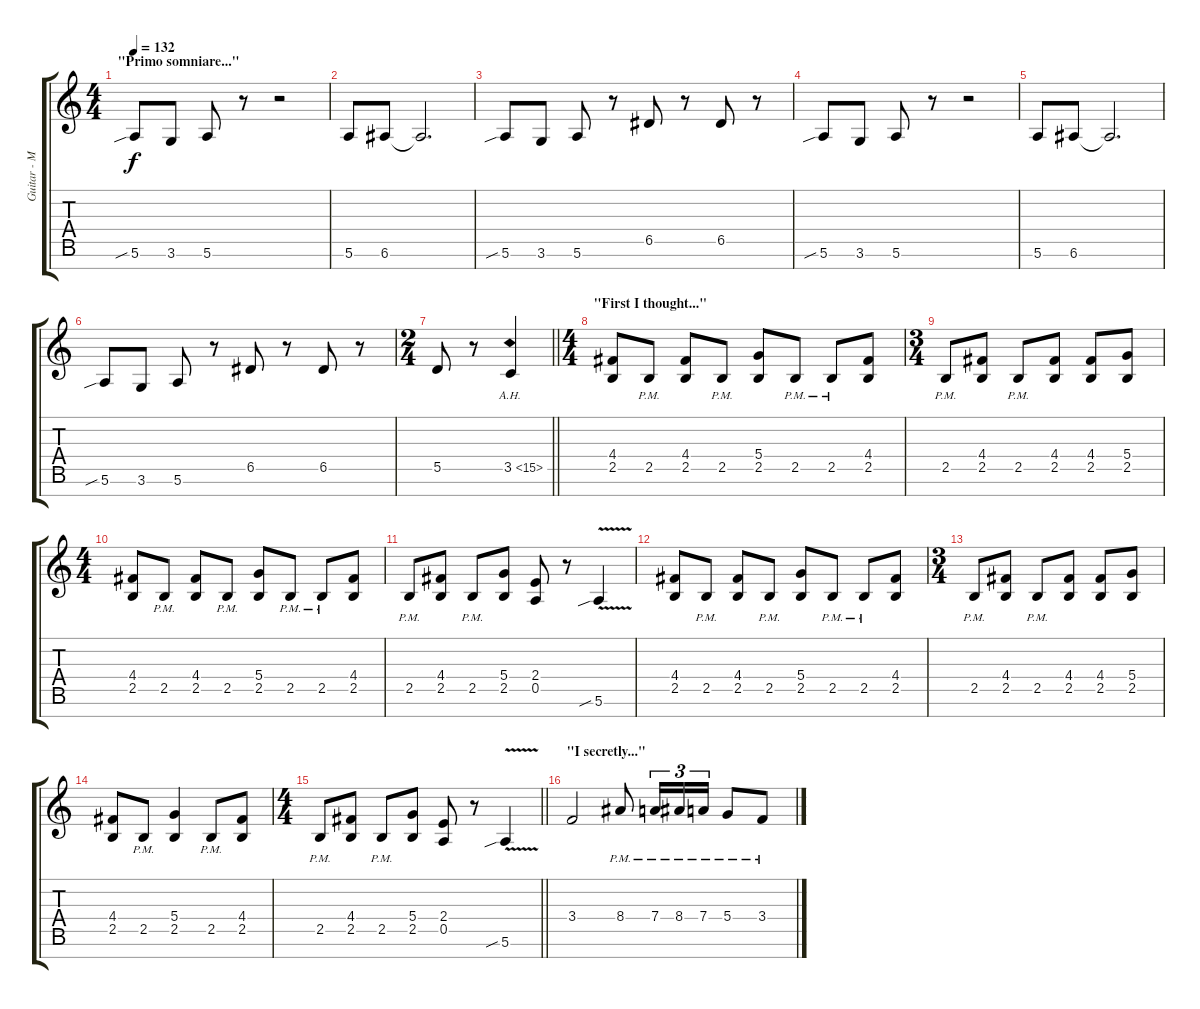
\track ("Guitar - Mark" "Guitar - M") {instrument distortionguitar}
\staff {score tabs}
\tuning (E4 B3 G3 D3 A2 E2 B1) {hide}
\ts (4 4)
\section ("" "\"Primo somniare...\"")
\tempo 132
\clef g2
\ks c
5.6{sib}.8{dy f} 3.6.8 5.6.8 r.8 r.2 |
5.6.8 6.6.8 6.6{t}.2{d} |
5.6{sib}.8 3.6.8 5.6.8 r.8 6.5.8 r.8 6.5.8 r.8 |
5.6{sib}.8 3.6.8 5.6.8 r.8 r.2 |
5.6.8 6.6.8 6.6{t}.2{d} |
5.6{sib}.8 3.6.8 5.6.8 r.8 6.5.8 r.8 6.5.8 r.8 |
\ts (2 4)
\barLineRight lightlight
5.5.8 r.8 3.5{ah 12}.4 |
\ts (4 4)
\section ("" "\"First I thought...\"")
(4.4 2.5).8 2.5{pm}.8 (4.4 2.5).8 2.5{pm}.8 (5.4 2.5).8 2.5{pm}.8 2.5{pm}.8 (4.4 2.5).8 |
\ts (3 4)
2.5{pm}.8 (4.4 2.5).8 2.5{pm}.8 (4.4 2.5).8 (4.4 2.5).8 (5.4 2.5).8 |
\ts (4 4)
(4.4 2.5).8 2.5{pm}.8 (4.4 2.5).8 2.5{pm}.8 (5.4 2.5).8 2.5{pm}.8 2.5{pm}.8 (4.4 2.5).8 |
2.5{pm}.8 (4.4 2.5).8 2.5{pm}.8 (5.4 2.5).8 (2.4 0.5).8 r.8 5.6{v sib}.4 |
(4.4 2.5).8 2.5{pm}.8 (4.4 2.5).8 2.5{pm}.8 (5.4 2.5).8 2.5{pm}.8 2.5{pm}.8 (4.4 2.5).8 |
\ts (3 4)
2.5{pm}.8 (4.4 2.5).8 2.5{pm}.8 (4.4 2.5).8 (4.4 2.5).8 (5.4 2.5).8 |
(4.4 2.5).8 2.5{pm}.8 (5.4 2.5).4 2.5{pm}.8 (4.4 2.5).8 |
\ts (4 4)
\barLineRight lightlight
2.5{pm}.8 (4.4 2.5).8 2.5{pm}.8 (5.4 2.5).8 (2.4 0.5).8 r.8 5.6{v sib}.4 |
\section ("" "\"I secretly...\"")
3.4.2 8.4{pm}.8 7.4{pm}.16{tu (3 2)} 8.4{pm}.16{tu (3 2)} 7.4{pm}.16{tu (3 2)} 5.4{pm}.8 3.4{pm}.8
